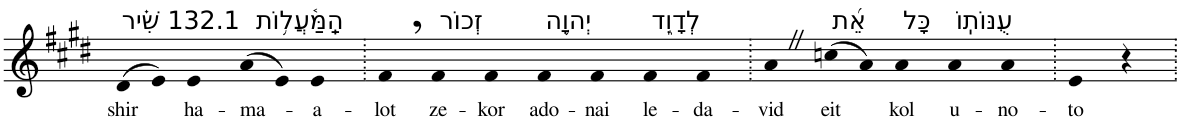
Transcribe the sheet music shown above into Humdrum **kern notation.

**kern	**text
*part1	*part1
*staff1	*staff1
*I"Piano	*
*I'Pno	*
*clefG2	*
*k[f#c#g#d#]	*
*E:	*
=1	=1
!LO:TX:a:t=132.1 שִׁ֗יר	!
!	!LO:LY:b
(>8d#	shir
8e)	.
!LO:TX:a:t=הַֽמַּ֫עֲל֥וֹת	!
!	!LO:LY:b
4e	ha-
!	!LO:LY:b
(>8a	-ma-
8e)	.
!	!LO:LY:b
4e	-a-
=2.	=2.
!	!LO:LY:b
4f#,	-lot
!LO:TX:a:t=זְכוֹר	!
!	!LO:LY:b
4f#	ze-
!	!LO:LY:b
4f#	-kor
!LO:TX:a:t=יְהוָ֥ה	!
!	!LO:LY:b
4f#	ado-
!	!LO:LY:b
4f#	-nai
!LO:TX:a:t=לְדָוִ֑ד	!
!	!LO:LY:b
4f#	le-
!	!LO:LY:b
4f#	-da-
=3.	=3.
!	!LO:LY:b
4aZ	-vid
!LO:TX:a:t=אֵ֝ת	!
!	!LO:LY:b
(>8ccn	eit
8a)	.
!LO:TX:a:t=כָּל	!
!	!LO:LY:b
4a	kol
!LO:TX:a:t=עֻנּוֹתֽוֹ	!
!	!LO:LY:b
4a	u-
!	!LO:LY:b
4a	-no-
=4.	=4.
!	!LO:LY:b
4e	-to
4r	.
=.	=.
*-	*-
